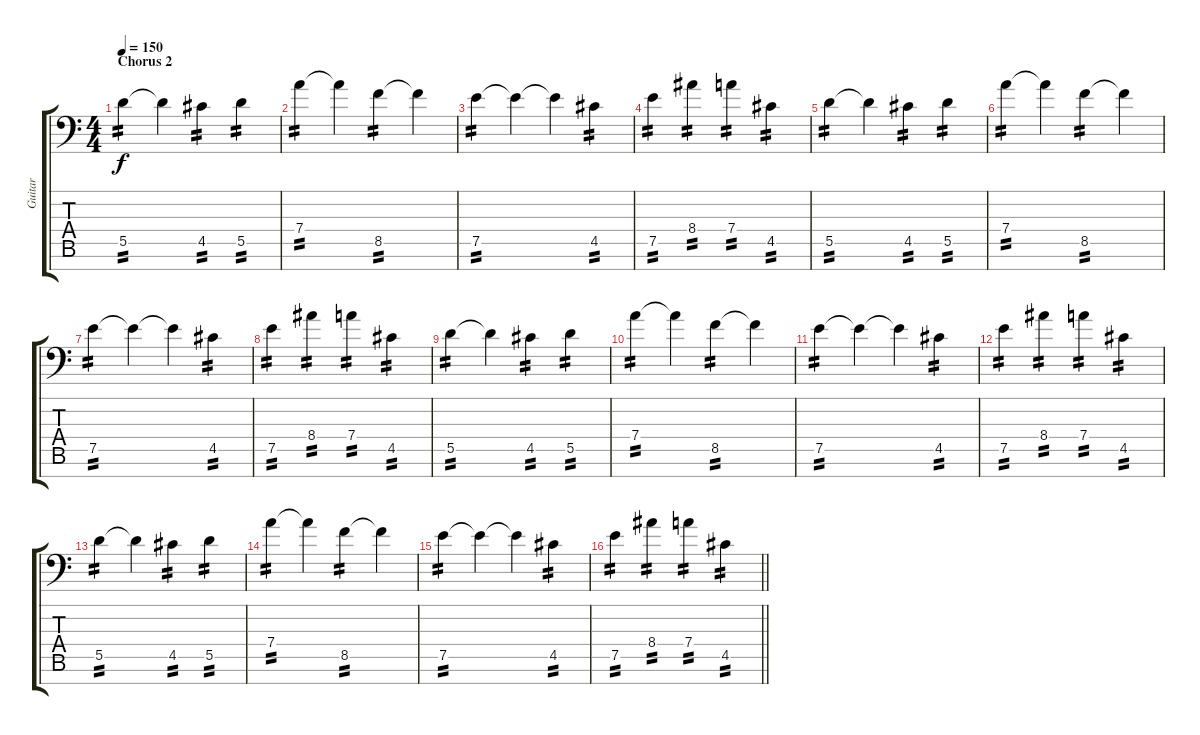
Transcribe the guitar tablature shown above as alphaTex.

\track ("Guitar" "Guitar") {instrument electricguitarclean}
\staff {score tabs}
\tuning (E4 B3 G3 D3 A2 E2 A1) {hide}
\ts (4 4)
\section ("" "Chorus 2")
\tempo 150
\clef f4
\ks c
5.5.4{tp 2 dy f} 5.5{t}.4 4.5.4{tp 2} 5.5.4{tp 2} |
7.4.4{tp 2} 7.4{t}.4 8.5.4{tp 2} 8.5{t}.4 |
7.5.4{tp 2} 7.5{t}.4 7.5{t}.4 4.5.4{tp 2} |
7.5.4{tp 2} 8.4.4{tp 2} 7.4.4{tp 2} 4.5.4{tp 2} |
5.5.4{tp 2} 5.5{t}.4 4.5.4{tp 2} 5.5.4{tp 2} |
7.4.4{tp 2} 7.4{t}.4 8.5.4{tp 2} 8.5{t}.4 |
7.5.4{tp 2} 7.5{t}.4 7.5{t}.4 4.5.4{tp 2} |
7.5.4{tp 2} 8.4.4{tp 2} 7.4.4{tp 2} 4.5.4{tp 2} |
5.5.4{tp 2} 5.5{t}.4 4.5.4{tp 2} 5.5.4{tp 2} |
7.4.4{tp 2} 7.4{t}.4 8.5.4{tp 2} 8.5{t}.4 |
7.5.4{tp 2} 7.5{t}.4 7.5{t}.4 4.5.4{tp 2} |
7.5.4{tp 2} 8.4.4{tp 2} 7.4.4{tp 2} 4.5.4{tp 2} |
5.5.4{tp 2} 5.5{t}.4 4.5.4{tp 2} 5.5.4{tp 2} |
7.4.4{tp 2} 7.4{t}.4 8.5.4{tp 2} 8.5{t}.4 |
7.5.4{tp 2} 7.5{t}.4 7.5{t}.4 4.5.4{tp 2} |
\barLineRight lightlight
7.5.4{tp 2} 8.4.4{tp 2} 7.4.4{tp 2} 4.5.4{tp 2}
